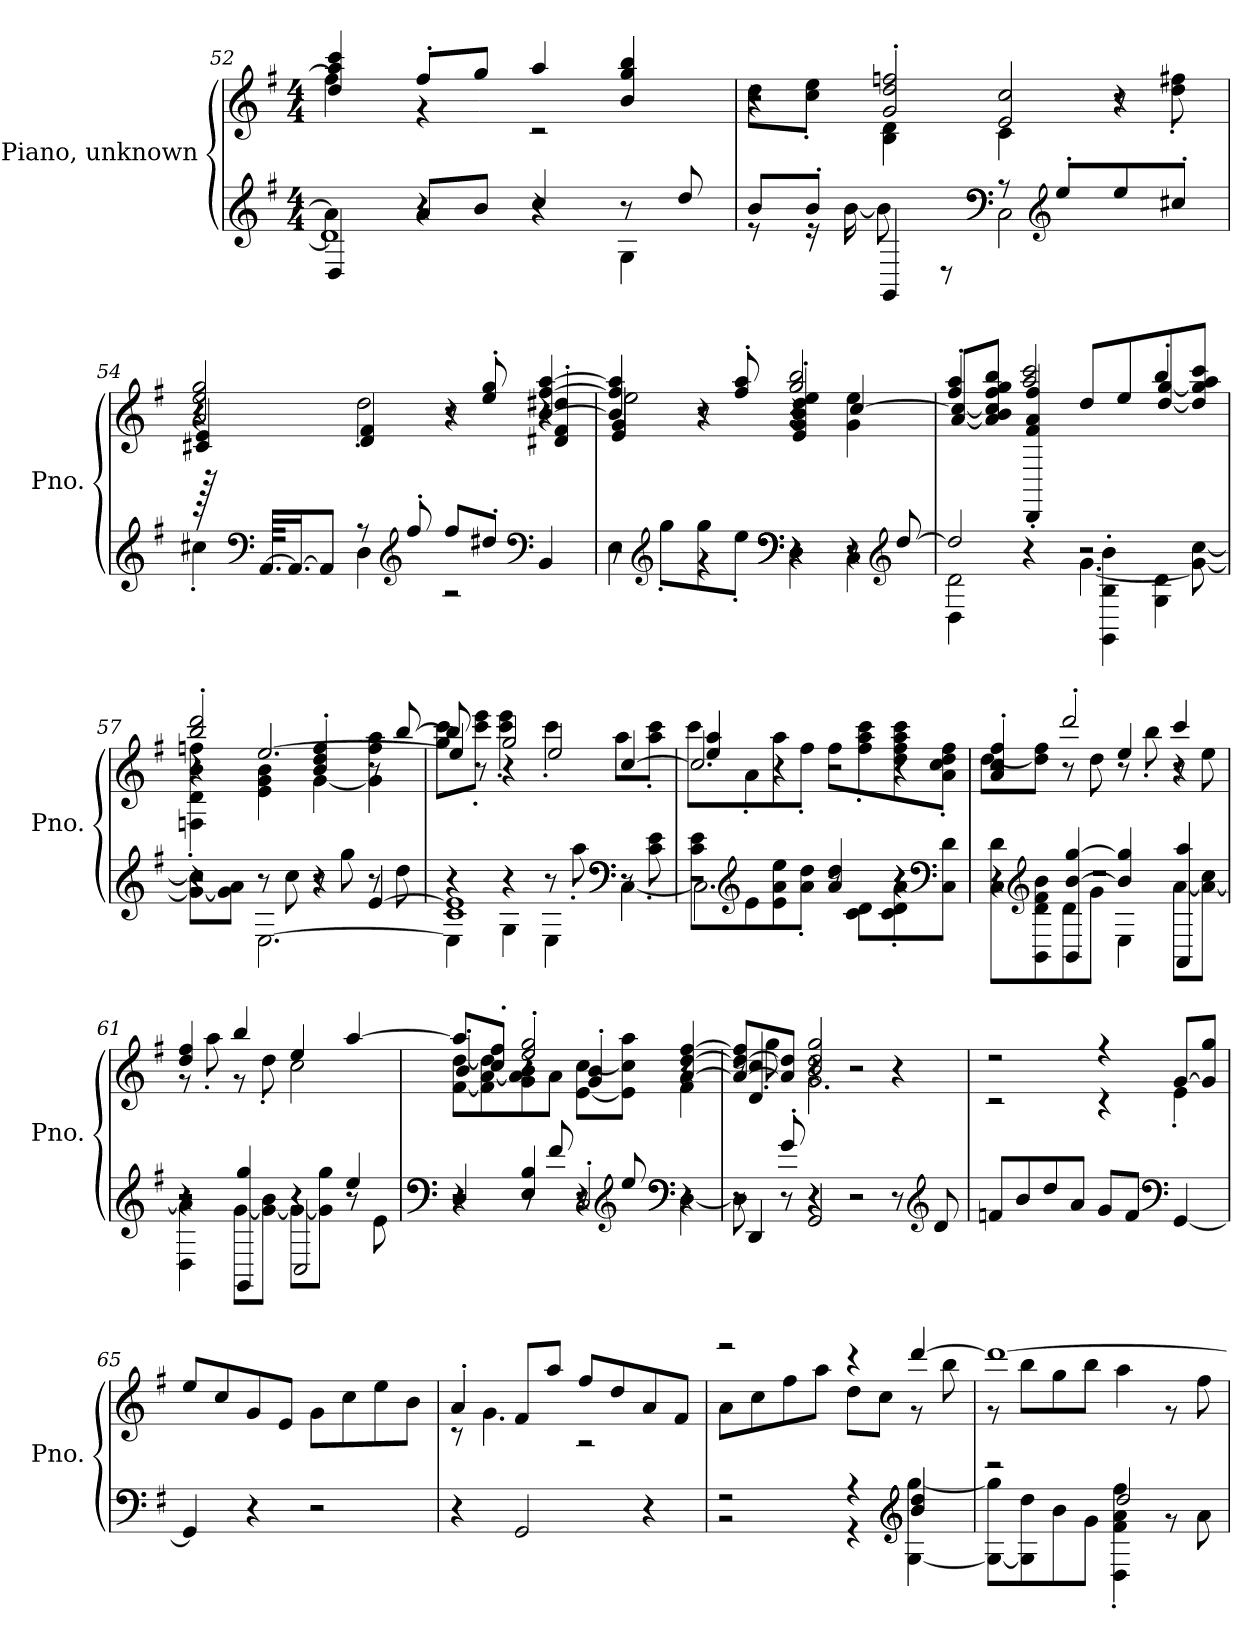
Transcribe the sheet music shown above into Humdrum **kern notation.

**kern	**kern
*part1	*part1
*staff2	*staff1
*I"Piano, unknown	*
*I'Pno.	*
*clefG2	*clefG2
*k[f#]	*k[f#]
*M4/4	*M4/4
=52	=52
*^	*^
*	*^	*	*
4D/	4a\]	1d]	4dd/ 4aa/ 4ccc/	4ff#\]
8a/L	4r	.	8ff#'/L	4r
8b/J	.	.	8gg/J	.
4cc/	4r	.	4aa/	2r
8r	4G\	.	4b/ 4gg/ 4bb/	.
8dd/	.	.	.	.
*	*v	*v	*	*
=53	=53	=53	=53
*	*	*	*^
8b/L	8r	4r	8dd\L	2r
8b'/J	16r	.	8cc\' 8ee\'J	.
.	[16b\	.	.	.
4GG/	8b\]	2g/' 2dd/' 2ffn/'	4B\ 4d\	.
.	8r	.	.	.
*clefF4	*	*	*	*
8r	2C\	.	4c\	2e/ 2cc/
*clefG2	*	*	*	*
8ee'/L	.	.	.	.
8ee/	.	4r	8r	.
8cc#X'/J	.	.	8dd\' 8ff#X\'	.
!!LO:LB:g=z	!!	!!
=54	=54	=54	=54	=54
128r	4cc#X'\	2a/ 2ee/ 2gg/	4r	4c#X/ 4e/
*clefF4	*	*	*	*
[64.AA/KKLL	.	.	.	.
16.AA/J_	.	.	.	.
8AA/J]	.	.	.	.
8r	4D\	.	2dd'\	4d/ 4f#/
*clefG2	*	*	*	*
8ff#'/	.	.	.	.
8ff#/L	2r	4r	.	8r
8dd#X'/J	.	.	.	8ee/' 8gg/'
*clefF4	*	*	*	*
4BB/	.	[4b/ [4ff#/ [4aa/	4r	4d#X/' 4f#/' 4dd#X/'
=55	=55	=55	=55	=55
*	*^	*	*	*
2r	8r	4E\	4b/] 4ff#/] 4aa/]	2ee\	4e/ 4g/
*clefG2	*	*	*	*	*
.	8gg'\L	.	.	.	.
.	8gg\	4r	4r	.	8r
.	8ee'\J	.	.	.	8ff#/' 8aa/'
*clefF4	*	*	*	*	*
4r	4D\	4r	2gg/ 2bb/	4r	4e/' 4g/' 4b/' 4dd/' 4ee/'
8r	4r	4C\	.	4g\ 4ee\	[4cc/
*clefG2	*	*	*	*	*
[8dd/	.	.	.	.	.
*	*	*	*	*v	*v
=56	=56	=56	=56	=56
2dd/]	2d\	4D\	4ff#/' 4aa/'	[8a/ 8cc/_L
.	.	.	.	8a/] 8b/ 8cc/] 8ff#/ 8gg/ 8bb/J
.	.	4r	2aa/ 2ccc/	4DD/' 4f#/' 4a/' 4ff#/'
2r	[4.g\	4GG\' 4B\' 4b\'	.	8dd/L
.	.	.	.	8ee/
.	.	4G\ 4d\	4bb'/	[8dd/ [8gg/
.	8g\_ [8cc\	.	.	8dd/] 8gg/] 8aa/ 8ccc/J
!!LO:LB:g=z
=57	=57	=57	=57	=57
*	*	*	*	*^
2r	8g\_ 8cc\]L	4r	2bb/' 2ddd/'	4Fn\' 4d\' 4b\' 4ffn\'	4r
.	8g\] 8a\J	.	.	.	.
.	8r	[2.E\	.	4e\ 4g\ 4b\	[2.ee/
.	8cc\	.	.	.	.
4r	8r	.	4b/' 4dd/' 4ff/'	[4g\	.
.	8gg\	.	.	.	.
[4e/	8r	.	8r	4g\] 4ff\ 4aa\	.
.	8dd\	.	[8bb/	.	.
=58	=58	=58	=58	=58	=58
*	*	*^	*	*	*
1e]	4r	1c	4E\]	8bb/]	8gg\ 8ccc\L	4ee/]
.	.	.	.	8r	8ccc\' 8eee\'J	.
.	4G\	.	4r	2gg/	4ccc\' 4eee\'	4r
.	8r	.	4E\	.	4ccc'\	2ee/
.	8aa'\	.	.	.	.	.
*clefF4	*	*	*	*	*	*
.	8r	.	[4C\	[4cc/	8aa\L	.
.	8c\' 8e\'	.	.	.	8aa\' 8ccc\'J	.
*	*	*v	*v	*	*	*
=59	=59	=59	=59	=59	=59
2r	8c\ 8e\L	2.C\]	2.cc/]	8ccc\L	4ee/ 4aa/
*clefG2	*	*	*	*	*
.	8e\	.	.	8a'\	.
.	8e\ 8a\ 8ee\	.	.	8aa\	4r
.	8a\' 8dd\'J	.	.	8ff#'\J	.
4a/ 4dd/	8r	.	.	8ff#\L	2r
.	8c\ 8d\L	.	.	8ff#\' 8aa\' 8ccc\'	.
4r	8c\' 8d\' 8a\'	4r	4r	8dd\ 8ff#\ 8aa\ 8ccc\	.
*clefF4	*	*	*	*	*
.	8C\ 8d\J	.	.	8a\' 8cc\' 8dd\' 8ff#\'J	.
!!LO:PB:g=z	!!	!!
=60	=60	=60	=60	=60	=60
1r	8C\ 8d\L	4r	4a/' 4cc/' 4ff#/'	[8dd\L	2r
*clefG2	*	*	*	*	*
.	8BB\ 8d\ 8f#\ 8b\	.	.	8dd\] 8ff#\J	.
.	8d\	4BB/ [4b/ [4gg/	2ddd'/	8r	.
.	8g\J	.	.	8dd\	.
.	4E\	4b/] 4gg/]	.	8r	4ee/
.	.	.	.	8bb'\	.
.	[8a\L	4AA/ 4aa/	4ccc/	8r	4r
.	8a\_ 8cc\J	.	.	8ee\	.
*	*	*	*	*v	*v
=61	=61	=61	=61	=61
2r	4D\ 4a\]	4r	4dd/ 4ff#/	8r
.	.	.	.	8aa'\
.	[8g\L	4GG/ 4gg/	4bb/	8r
.	8g\_ 8b\J	.	.	8dd'\
4r	8g\L_	2C/	4ee/	2cc\
.	8g\] 8gg\J	.	.	.
4ee/	8r	.	[4aa/	.
.	8e\	.	.	.
*	*	*	*v	*v
=62	=62	=62	=62
*clefF4	*	*	*
*	*	*	*^
*	*	*	*	*^
4D/	2r	4r	8aa/L]	[8f#\ [8dd\L	4b'/
.	.	.	8cc/' 8ff#/'J	8f#\] [8a\ 8dd\]	.
8r	.	4E/ 4B/	2ee/' 2gg/'	8g\ 8a\] 8b\	4r
8f#/	.	.	.	8a\J	.
8r	4r	2C'/	.	[8e\ [8cc\L	4g/' 4b/'
*clefG2	*	*	*	*	*
8ee/	.	.	.	8e\] 8cc\] 8aa\J	.
*clefF4	*	*	*	*	*
4r	[4D\	.	[4a/ [4dd/ [4ff#/	4f#\	4r
!!LO:LB:g=z	!!	!!
=63	=63	=63	=63	=63	=63
8r	8D\]	4DD/	8a/_ 8dd/_ 8ff#/]L	8r	4d/ 4cc/
8g'/	8r	.	8a/] 8dd/]J	8gg'\	.
2GG/	4r	4r	2b/ 2dd/ 2gg/	2.g\	4r
.	2r	2r	.	.	2r
8r	.	.	4r	.	.
*clefG2	*	*	*	*	*
8d/	.	.	.	.	.
*v	*v	*v	*	*	*
*	*	*v	*v
=64	=64	=64
8fn/L	2r	2r
8b/	.	.
8dd/	.	.
8a/J	.	.
8g/L	4r	4r
8f/J	.	.
*clefF4	*	*
[4GG/	[8g/L	4e'\
.	8g/] 8gg/J	.
*	*v	*v
=65	=65
4GG/]	8ee/L
.	8cc/
4r	8g/
.	8e/J
2r	8g\L
.	8cc\
.	8ee\
.	8b\J
=66	=66
*	*^
4r	4a'/	8r
.	.	4.g\
2GG/	8f#/L	.
.	8aa/J	.
.	8ff#/L	2r
.	8dd/	.
4r	8a/	.
.	8f#/J	.
!!LO:LB:g=z	!!
=67	=67	=67
*^	*	*
2r	2r	2r	8a\L
.	.	.	8cc\
.	.	.	8ff#\
.	.	.	8aa\J
4r	4r	4r	8dd\L
.	.	.	8cc\J
*clefG2	*	*	*
4b/ 4dd/	[4G\ [4gg\	[4ddd/	8r
.	.	.	8bb\
=68	=68	=68	=68
2r	8G\_ 8gg\]L	1ddd_	8r
.	8G\] 8dd\	.	8bb\L
.	8b\	.	8gg\
.	8g\J	.	8bb\J
2dd/	4D\' 4f#\' 4a\' 4ff#\'	.	4aa\
.	8r	.	8r
.	8a\	.	8ff#\
*v	*v	*	*
*	*v	*v
=	=
*-	*-
